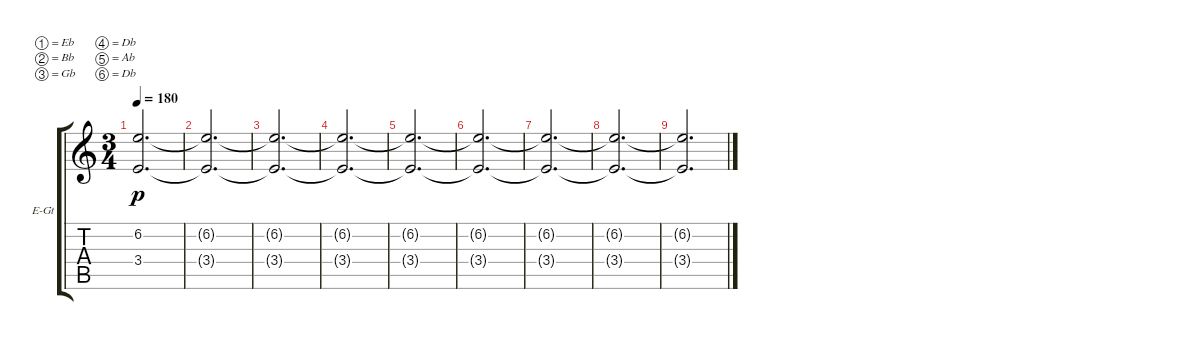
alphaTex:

\bracketExtendMode groupsimilarinstruments
\firstSystemTrackNameOrientation horizontal
\otherSystemsTrackNameOrientation horizontal
\track ("Electric Guitar 2" "E-Gt") {instrument distortionguitar}
\staff {score tabs}
\tuning (Eb4 Bb3 Gb3 Db3 Ab2 Db2)
\ts (3 4)
\tempo 180
\clef g2
\ks c
(3.4 6.2).2{d dy p} |
(3.4{t} 6.2{t}).2{d} |
(6.2{t} 3.4{t}).2{d} |
(6.2{t} 3.4{t}).2{d} |
(6.2{t} 3.4{t}).2{d} |
(6.2{t} 3.4{t}).2{d} |
(6.2{t} 3.4{t}).2{d} |
(6.2{t} 3.4{t}).2{d} |
(6.2{t} 3.4{t}).2{d}
